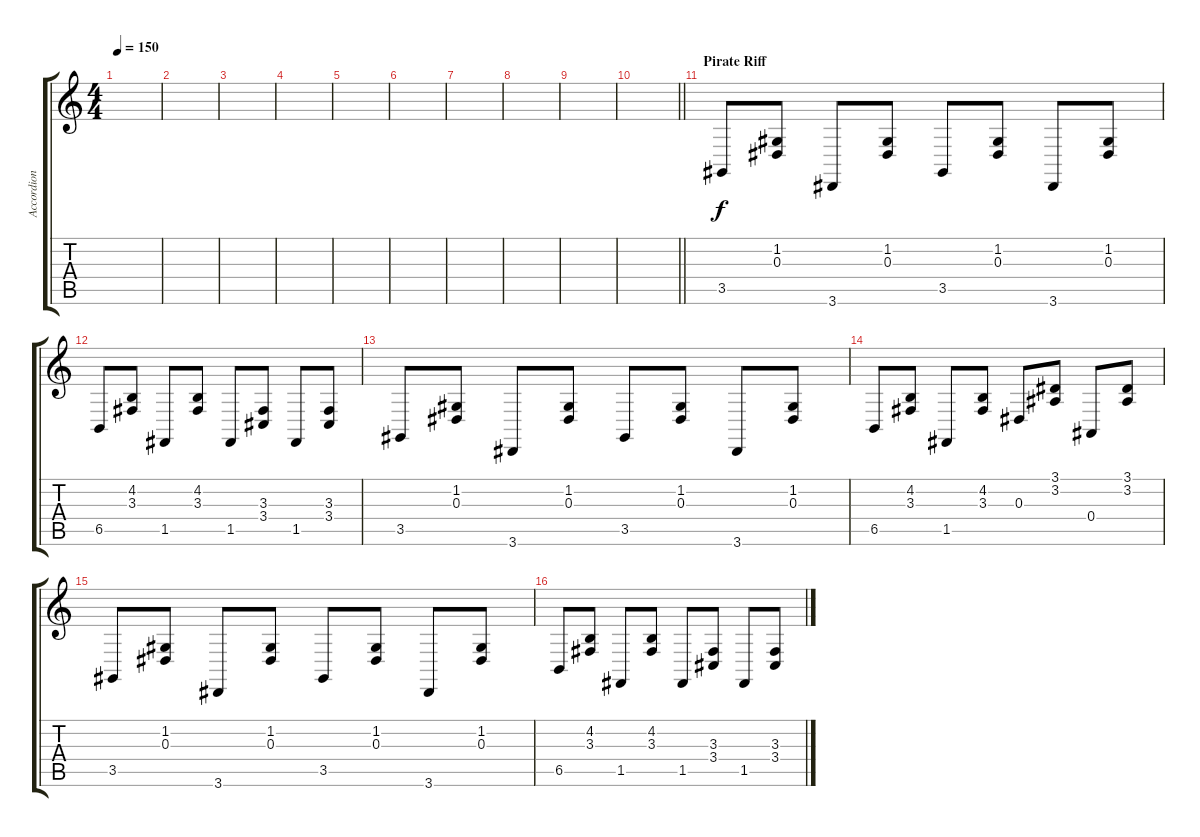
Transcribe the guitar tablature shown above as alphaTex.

\track ("Accordion" "Accordion") {instrument accordion}
\staff {score tabs}
\tuning (C4 G3 Eb3 Bb2 F2 C2) {hide}
\ts (4 4)
\tempo 150
\clef g2
\ks c
|
|
|
|
|
|
|
|
|
\barLineRight lightlight
|
\section ("" "Pirate Riff")
3.5.8 (1.2 0.3).8 3.6.8 (1.2 0.3).8 3.5.8 (1.2 0.3).8 3.6.8 (1.2 0.3).8 |
6.5.8 (4.2 3.3).8 1.5.8 (4.2 3.3).8 1.5.8 (3.3 3.4).8 1.5.8 (3.3 3.4).8 |
3.5.8 (1.2 0.3).8 3.6.8 (1.2 0.3).8 3.5.8 (1.2 0.3).8 3.6.8 (1.2 0.3).8 |
6.5.8 (4.2 3.3).8 1.5.8 (4.2 3.3).8 0.3.8 (3.1 3.2).8 0.4.8 (3.1 3.2).8 |
3.5.8 (1.2 0.3).8 3.6.8 (1.2 0.3).8 3.5.8 (1.2 0.3).8 3.6.8 (1.2 0.3).8 |
6.5.8 (4.2 3.3).8 1.5.8 (4.2 3.3).8 1.5.8 (3.3 3.4).8 1.5.8 (3.3 3.4).8
